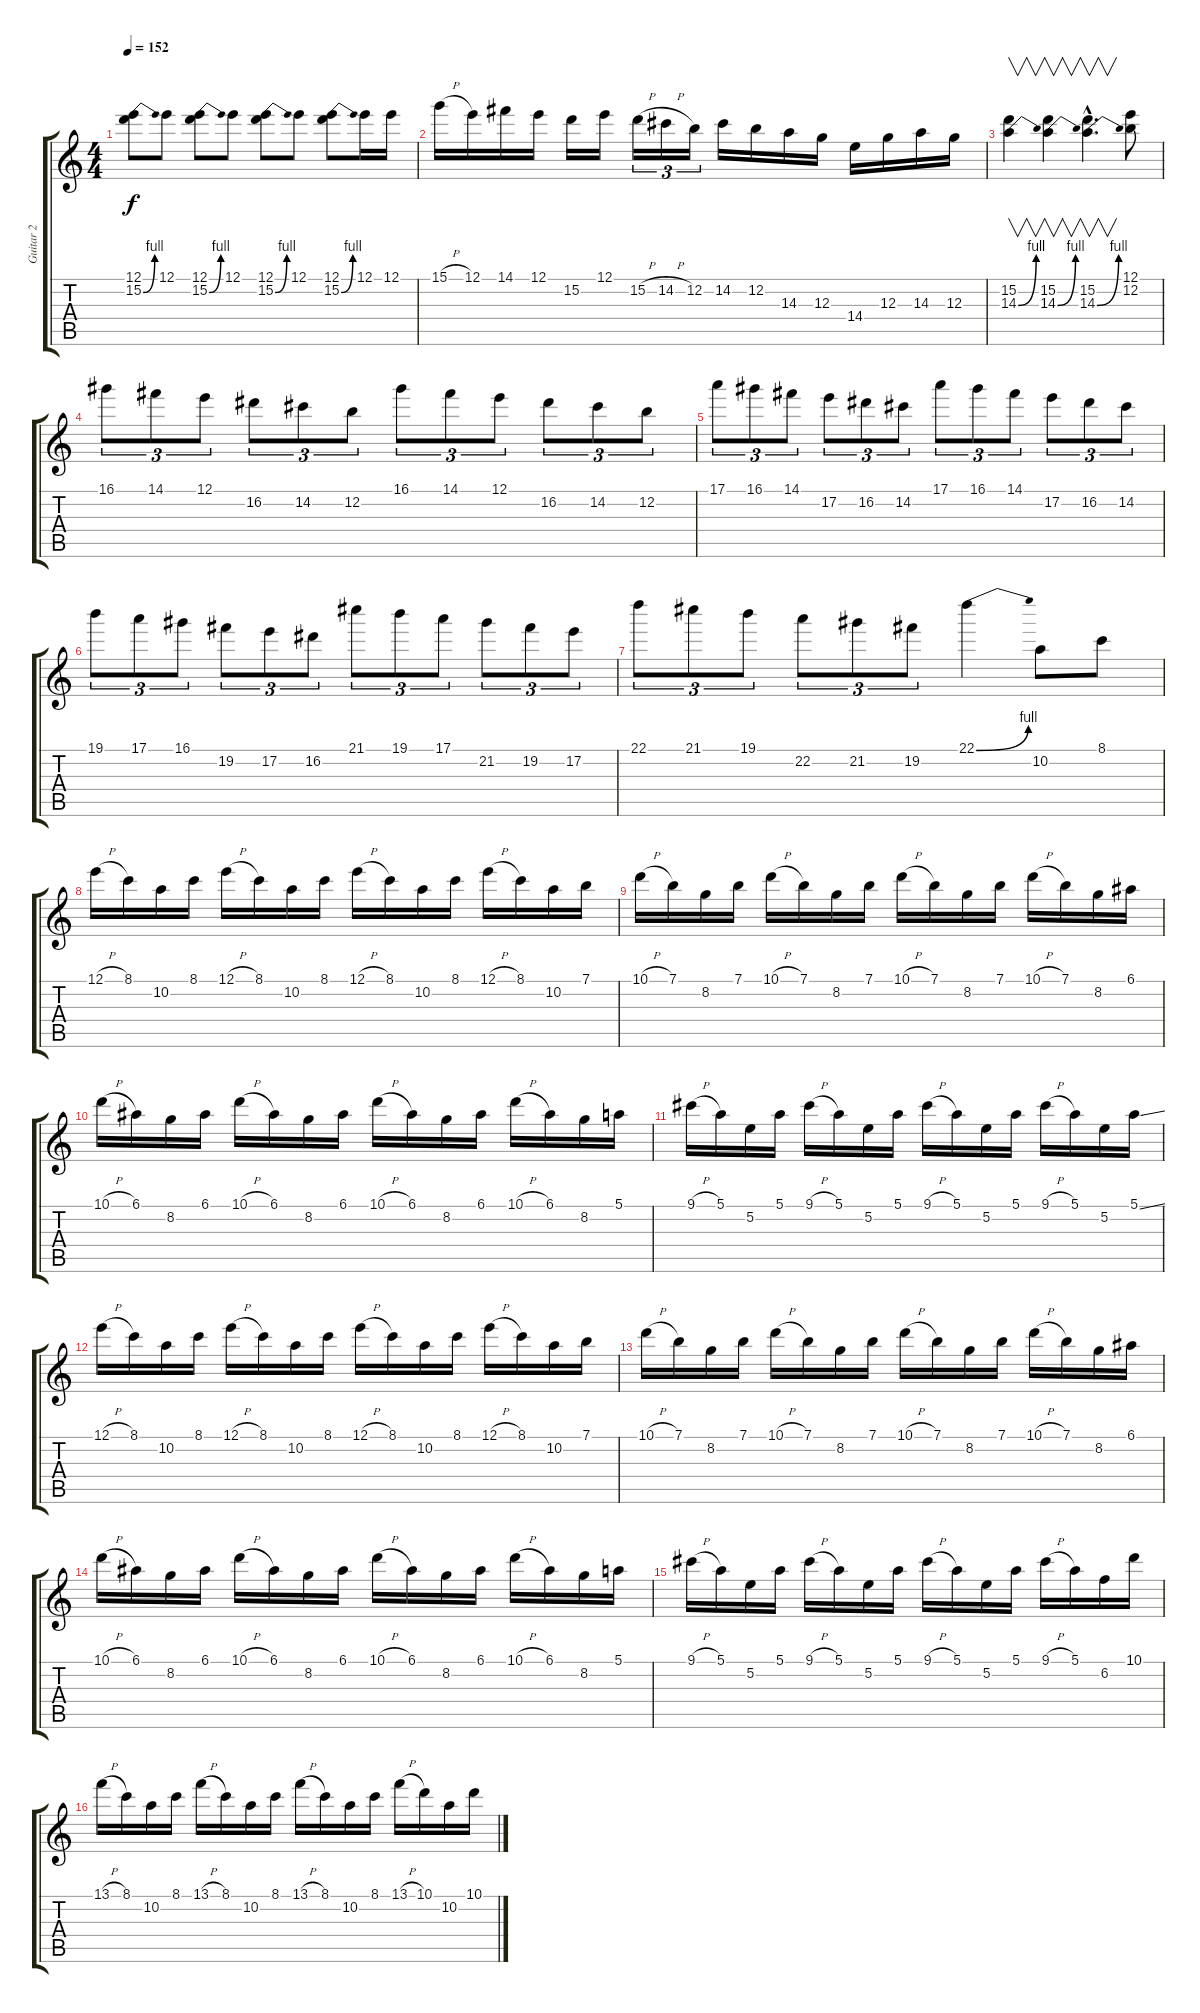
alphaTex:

\track ("Guitar 2" "Guitar 2") {instrument distortionguitar}
\staff {score tabs}
\tuning (E4 B3 G3 D3 A2 E2) {hide}
\ts (4 4)
\tempo 152
\clef g2
\ks c
(12.1 15.2{be (bend 0 0 60 4)}).8{dy f} 12.1.8 (12.1 15.2{be (bend 0 0 60 4)}).8 12.1.8 (12.1 15.2{be (bend 0 0 60 4)}).8 12.1.8 (12.1 15.2{be (bend 0 0 60 4)}).8 12.1.16 12.1.16 |
15.1{h}.16 12.1.16 14.1.16 12.1.16 15.2.16 12.1.16 15.2{h}.16{tu (3 2)} 14.2{h}.16{tu (3 2)} 12.2.16{tu (3 2)} 14.2.16 12.2.16 14.3.16 12.3.16 14.4.16 12.3.16 14.3.16 12.3.16 |
(15.2 14.3{be (bend 0 0 60 4)}).4{v} (15.2 14.3{be (bend 0 0 60 4)}).4{v} (15.2{hac} 14.3{be (bend 0 0 60 4) hac}).4{v d} (12.1 12.2).8 |
16.1.8{tu (3 2)} 14.1.8{tu (3 2)} 12.1.8{tu (3 2)} 16.2.8{tu (3 2)} 14.2.8{tu (3 2)} 12.2.8{tu (3 2)} 16.1.8{tu (3 2)} 14.1.8{tu (3 2)} 12.1.8{tu (3 2)} 16.2.8{tu (3 2)} 14.2.8{tu (3 2)} 12.2.8{tu (3 2)} |
17.1.8{tu (3 2)} 16.1.8{tu (3 2)} 14.1.8{tu (3 2)} 17.2.8{tu (3 2)} 16.2.8{tu (3 2)} 14.2.8{tu (3 2)} 17.1.8{tu (3 2)} 16.1.8{tu (3 2)} 14.1.8{tu (3 2)} 17.2.8{tu (3 2)} 16.2.8{tu (3 2)} 14.2.8{tu (3 2)} |
19.1.8{tu (3 2)} 17.1.8{tu (3 2)} 16.1.8{tu (3 2)} 19.2.8{tu (3 2)} 17.2.8{tu (3 2)} 16.2.8{tu (3 2)} 21.1.8{tu (3 2)} 19.1.8{tu (3 2)} 17.1.8{tu (3 2)} 21.2.8{tu (3 2)} 19.2.8{tu (3 2)} 17.2.8{tu (3 2)} |
22.1.8{tu (3 2)} 21.1.8{tu (3 2)} 19.1.8{tu (3 2)} 22.2.8{tu (3 2)} 21.2.8{tu (3 2)} 19.2.8{tu (3 2)} 22.1{be (bend 0 0 60 4)}.4 10.2.8 8.1.8 |
12.1{h}.16 8.1.16 10.2.16 8.1.16 12.1{h}.16 8.1.16 10.2.16 8.1.16 12.1{h}.16 8.1.16 10.2.16 8.1.16 12.1{h}.16 8.1.16 10.2.16 7.1.16 |
10.1{h}.16 7.1.16 8.2.16 7.1.16 10.1{h}.16 7.1.16 8.2.16 7.1.16 10.1{h}.16 7.1.16 8.2.16 7.1.16 10.1{h}.16 7.1.16 8.2.16 6.1.16 |
10.1{h}.16 6.1.16 8.2.16 6.1.16 10.1{h}.16 6.1.16 8.2.16 6.1.16 10.1{h}.16 6.1.16 8.2.16 6.1.16 10.1{h}.16 6.1.16 8.2.16 5.1.16 |
9.1{h}.16 5.1.16 5.2.16 5.1.16 9.1{h}.16 5.1.16 5.2.16 5.1.16 9.1{h}.16 5.1.16 5.2.16 5.1.16 9.1{h}.16 5.1.16 5.2.16 5.1{ss}.16 |
12.1{h}.16 8.1.16 10.2.16 8.1.16 12.1{h}.16 8.1.16 10.2.16 8.1.16 12.1{h}.16 8.1.16 10.2.16 8.1.16 12.1{h}.16 8.1.16 10.2.16 7.1.16 |
10.1{h}.16 7.1.16 8.2.16 7.1.16 10.1{h}.16 7.1.16 8.2.16 7.1.16 10.1{h}.16 7.1.16 8.2.16 7.1.16 10.1{h}.16 7.1.16 8.2.16 6.1.16 |
10.1{h}.16 6.1.16 8.2.16 6.1.16 10.1{h}.16 6.1.16 8.2.16 6.1.16 10.1{h}.16 6.1.16 8.2.16 6.1.16 10.1{h}.16 6.1.16 8.2.16 5.1.16 |
9.1{h}.16 5.1.16 5.2.16 5.1.16 9.1{h}.16 5.1.16 5.2.16 5.1.16 9.1{h}.16 5.1.16 5.2.16 5.1.16 9.1{h}.16 5.1.16 6.2.16 10.1.16 |
13.1{h}.16 8.1.16 10.2.16 8.1.16 13.1{h}.16 8.1.16 10.2.16 8.1.16 13.1{h}.16 8.1.16 10.2.16 8.1.16 13.1{h}.16 10.1.16 10.2.16 10.1.16
